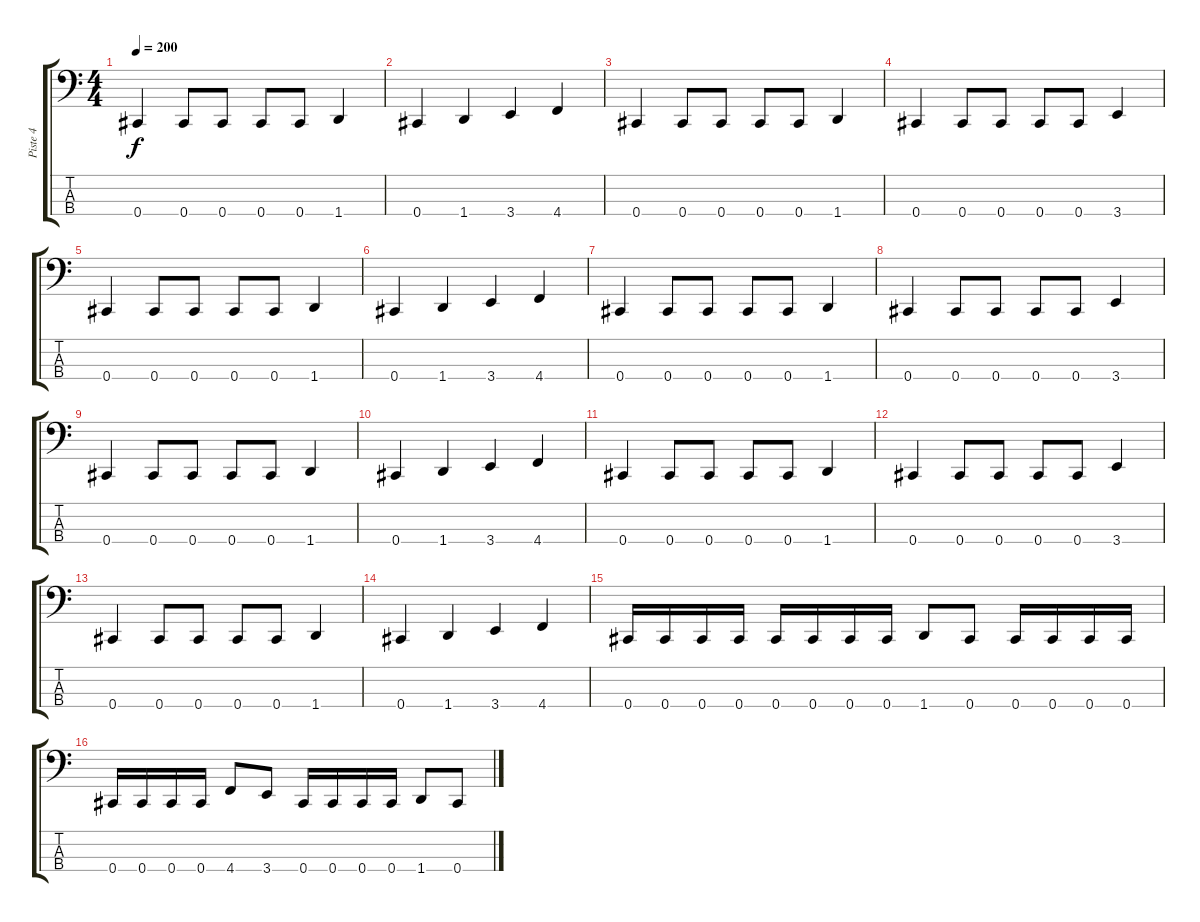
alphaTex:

\track ("Piste 4" "Piste 4") {instrument electricbasspick}
\staff {score tabs}
\tuning (E2 B1 Gb1 Db1) {hide}
\ts (4 4)
\tempo 200
\clef f4
\ks c
0.4.4{dy f} 0.4.8 0.4.8 0.4.8 0.4.8 1.4.4 |
0.4.4 1.4.4 3.4.4 4.4.4 |
0.4.4 0.4.8 0.4.8 0.4.8 0.4.8 1.4.4 |
0.4.4 0.4.8 0.4.8 0.4.8 0.4.8 3.4.4 |
0.4.4 0.4.8 0.4.8 0.4.8 0.4.8 1.4.4 |
0.4.4 1.4.4 3.4.4 4.4.4 |
0.4.4 0.4.8 0.4.8 0.4.8 0.4.8 1.4.4 |
0.4.4 0.4.8 0.4.8 0.4.8 0.4.8 3.4.4 |
0.4.4 0.4.8 0.4.8 0.4.8 0.4.8 1.4.4 |
0.4.4 1.4.4 3.4.4 4.4.4 |
0.4.4 0.4.8 0.4.8 0.4.8 0.4.8 1.4.4 |
0.4.4 0.4.8 0.4.8 0.4.8 0.4.8 3.4.4 |
0.4.4 0.4.8 0.4.8 0.4.8 0.4.8 1.4.4 |
0.4.4 1.4.4 3.4.4 4.4.4 |
0.4.16 0.4.16 0.4.16 0.4.16 0.4.16 0.4.16 0.4.16 0.4.16 1.4.8 0.4.8 0.4.16 0.4.16 0.4.16 0.4.16 |
0.4.16 0.4.16 0.4.16 0.4.16 4.4.8 3.4.8 0.4.16 0.4.16 0.4.16 0.4.16 1.4.8 0.4.8
